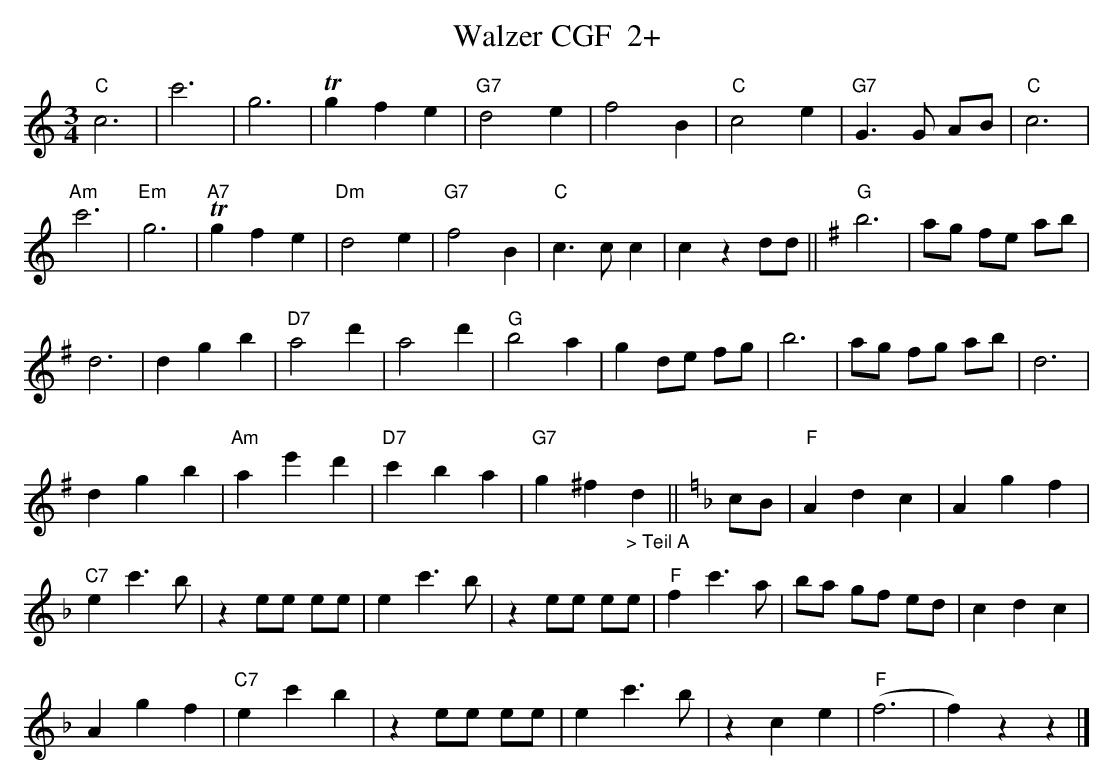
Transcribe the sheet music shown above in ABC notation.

X:1
T:Walzer CGF  2+
M:3/4
L:1/4
K:Cmaj%%MIDI gchordon
"C"c3 | c'3 | g3 | Tgfe | "G7"d2e | f2B | "C"c2e | "G7"G>G A/2B/2 | "C"c3 |
"Am"c'3 | "Em"g3 | "A7"Tgfe | "Dm"d2e | "G7"f2B | "C"c>cc | czd/2d/2 || [K:Gmaj] "G"b3 | a/2g/2 f/2e/2 a/2b/2 |
d3 | dgb | "D7"a2d' | a2d' | "G"b2a | gd/2e/2 f/2g/2 | b3 | a/2g/2 f/2g/2 a/2b/2 | d3 |
dgb | "Am"ae'd' | "D7"c'ba | "G7"g^f"_> Teil A"d || [K:Fmaj] c/2B/2 | "F"Adc | Agf |
"C7"ec'>b | ze/2e/2 e/2e/2 | ec'>b | ze/2e/2 e/2e/2 | "F"fc'>a | b/2a/2 g/2f/2 e/2d/2 | cdc |
Agf | "C7"ec'b | ze/2e/2 e/2e/2 | ec'>b | zce | "F"(f3 | f)zz |]
